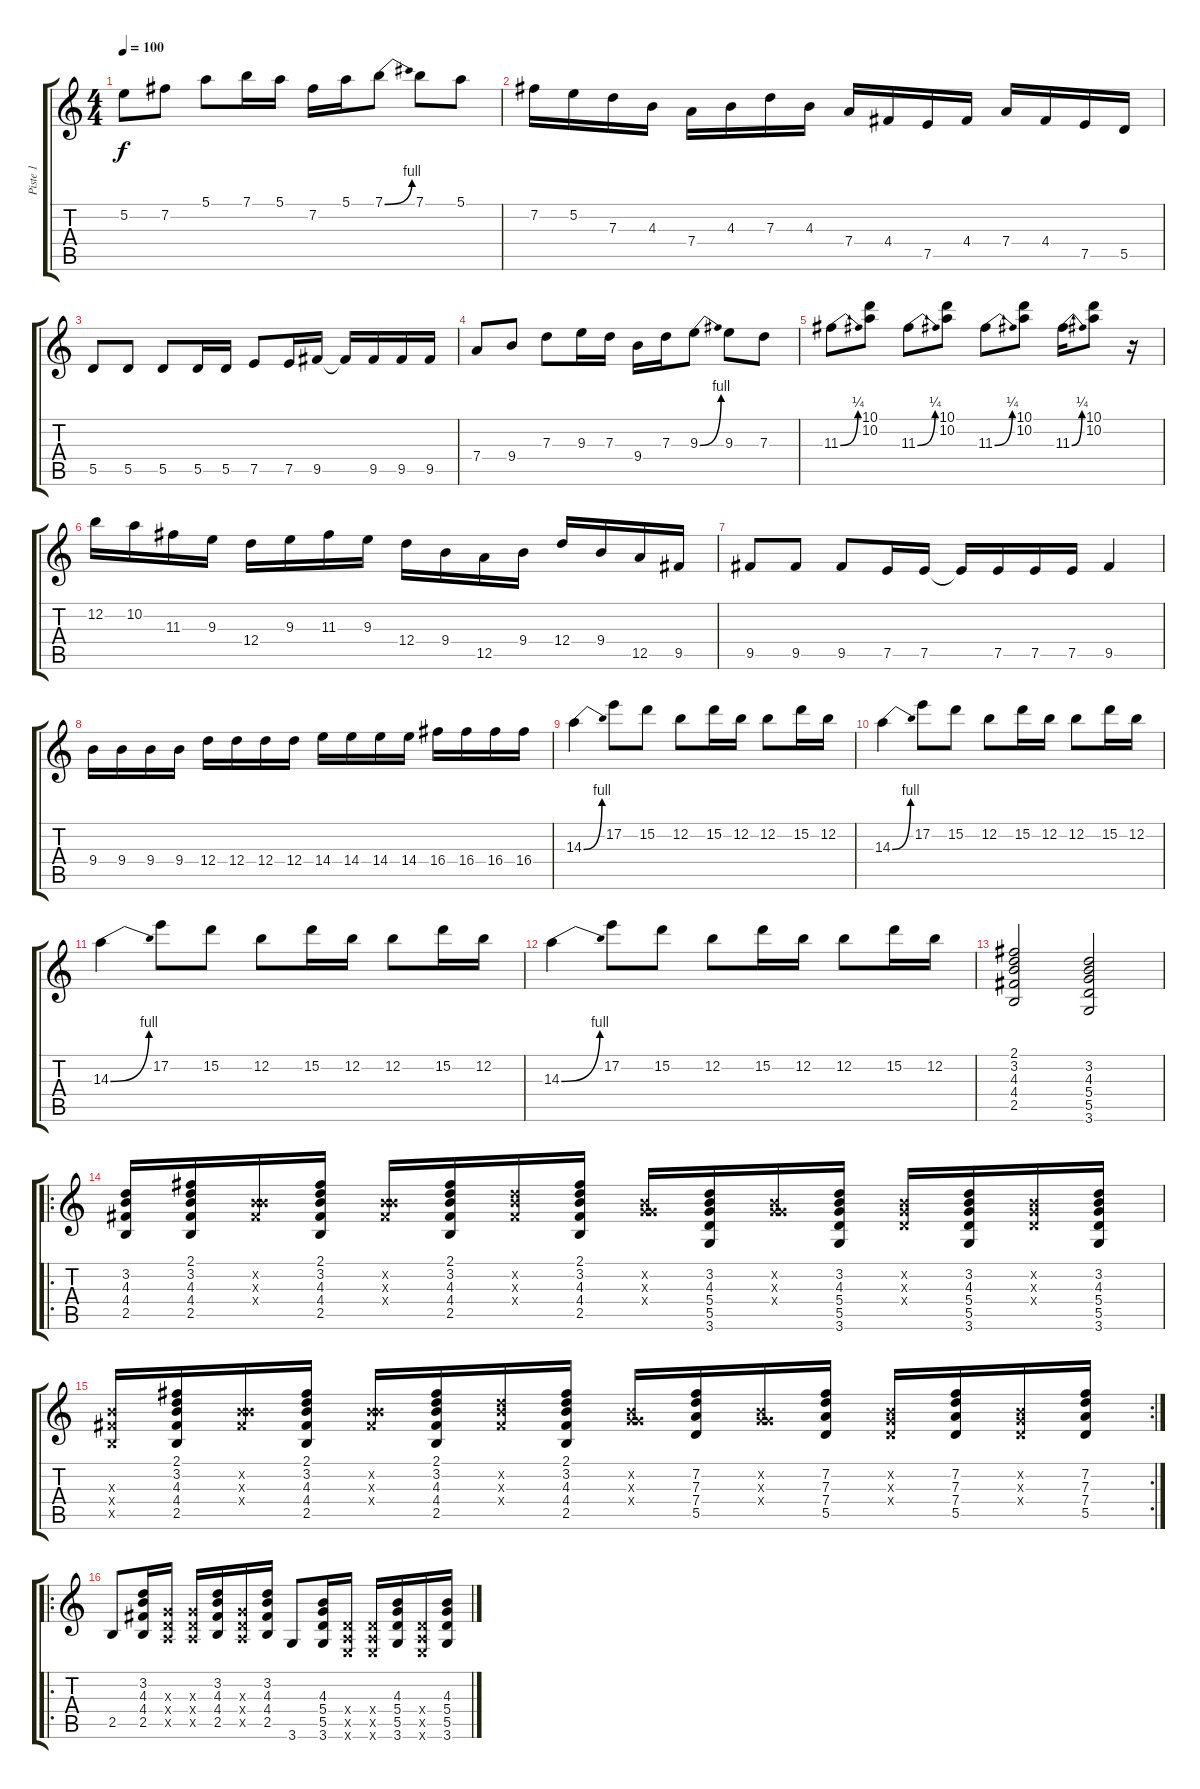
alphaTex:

\track ("Piste 1" "Piste 1") {instrument electricguitarclean}
\staff {score tabs}
\tuning (E4 B3 G3 D3 A2 E2) {hide}
\ts (4 4)
\tempo 100
\clef g2
\ks c
5.2.8{dy f} 7.2.8{volume 16 instrument distortionguitar} 5.1.8 7.1.16 5.1.16 7.2.16 5.1.16 7.1{be (bend 0 0 60 4)}.8 7.1.8 5.1.8 |
7.2.16 5.2.16 7.3.16 4.3.16 7.4.16 4.3.16 7.3.16 4.3.16 7.4.16 4.4.16 7.5.16 4.4.16 7.4.16 4.4.16 7.5.16 5.5.16 |
5.5.8 5.5.8 5.5.8 5.5.16 5.5.16 7.5.8 7.5.16 9.5.16 9.5{t}.16 9.5.16 9.5.16 9.5.16 |
7.4.8 9.4.8 7.3.8 9.3.16 7.3.16 9.4.16 7.3.16 9.3{be (bend 0 0 60 4)}.8 9.3.8 7.3.8 |
11.3{be (bend 0 0 60 1)}.8 (10.1 10.2).8 11.3{be (bend 0 0 60 1)}.8 (10.1 10.2).8 11.3{be (bend 0 0 60 1)}.8 (10.1 10.2).8 11.3{be (bend 0 0 60 1)}.16 (10.1 10.2).8 r.16 |
12.2.16 10.2.16 11.3.16 9.3.16 12.4.16 9.3.16 11.3.16 9.3.16 12.4.16 9.4.16 12.5.16 9.4.16 12.4.16 9.4.16 12.5.16 9.5.16 |
9.5.8 9.5.8 9.5.8 7.5.16 7.5.16 7.5{t}.16 7.5.16 7.5.16 7.5.16 9.5.4 |
9.4.16 9.4.16 9.4.16 9.4.16 12.4.16 12.4.16 12.4.16 12.4.16 14.4.16 14.4.16 14.4.16 14.4.16 16.4.16 16.4.16 16.4.16 16.4.16 |
14.3{be (bend 0 0 60 4)}.4 17.2.8 15.2.8 12.2.8 15.2.16 12.2.16 12.2.8 15.2.16 12.2.16 |
14.3{be (bend 0 0 60 4)}.4 17.2.8 15.2.8 12.2.8 15.2.16 12.2.16 12.2.8 15.2.16 12.2.16 |
14.3{be (bend 0 0 60 4)}.4 17.2.8 15.2.8 12.2.8 15.2.16 12.2.16 12.2.8 15.2.16 12.2.16 |
14.3{be (bend 0 0 60 4)}.4 17.2.8 15.2.8 12.2.8 15.2.16 12.2.16 12.2.8 15.2.16 12.2.16 |
(2.1 3.2 4.3 4.4 2.5).2 (3.2 4.3 5.4 5.5 3.6).2 |
\ro
(3.2 4.3 4.4 2.5).16{instrument electricguitarclean} (2.1 3.2 4.3 4.4 2.5).16 (0.2{x} 4.3{x} 4.4{x}).16 (2.1 3.2 4.3 4.4 2.5).16 (0.2{x} 4.3{x} 4.4{x}).16 (2.1 3.2 4.3 4.4 2.5).16 (3.2{x} 4.3{x} 4.4{x}).16 (2.1 3.2 4.3 4.4 2.5).16 (0.2{x} 0.3{x} 5.4{x}).16 (3.2 4.3 5.4 5.5 3.6).16 (0.2{x} 0.3{x} 5.4{x}).16 (3.2 4.3 5.4 5.5 3.6).16 (0.2{x} 0.3{x} 0.4{x}).16 (3.2 4.3 5.4 5.5 3.6).16 (0.2{x} 0.3{x} 0.4{x}).16 (3.2 4.3 5.4 5.5 3.6).16 |
\rc 2
(4.3{x} 4.4{x} 2.5{x}).16{instrument electricguitarclean} (2.1 3.2 4.3 4.4 2.5).16 (0.2{x} 4.3{x} 4.4{x}).16 (2.1 3.2 4.3 4.4 2.5).16 (0.2{x} 4.3{x} 4.4{x}).16 (2.1 3.2 4.3 4.4 2.5).16 (3.2{x} 4.3{x} 4.4{x}).16 (2.1 3.2 4.3 4.4 2.5).16 (0.2{x} 0.3{x} 5.4{x}).16 (7.2 7.3 7.4 5.5).16 (0.2{x} 0.3{x} 5.4{x}).16 (7.2 7.3 7.4 5.5).16 (0.2{x} 0.3{x} 0.4{x}).16 (7.2 7.3 7.4 5.5).16 (0.2{x} 0.3{x} 0.4{x}).16 (7.2 7.3 7.4 5.5).16 |
\ro
2.5.8 (3.2 4.3 4.4 2.5).16 (0.3{x} 0.4{x} 0.5{x}).16 (0.3{x} 0.4{x} 0.5{x}).16 (3.2 4.3 4.4 2.5).16 (0.3{x} 0.4{x} 0.5{x}).16 (3.2 4.3 4.4 2.5).16 3.6.8 (4.3 5.4 5.5 3.6).16 (0.4{x} 0.5{x} 0.6{x}).16 (0.4{x} 0.5{x} 0.6{x}).16 (4.3 5.4 5.5 3.6).16 (0.4{x} 0.5{x} 0.6{x}).16 (4.3 5.4 5.5 3.6).16
